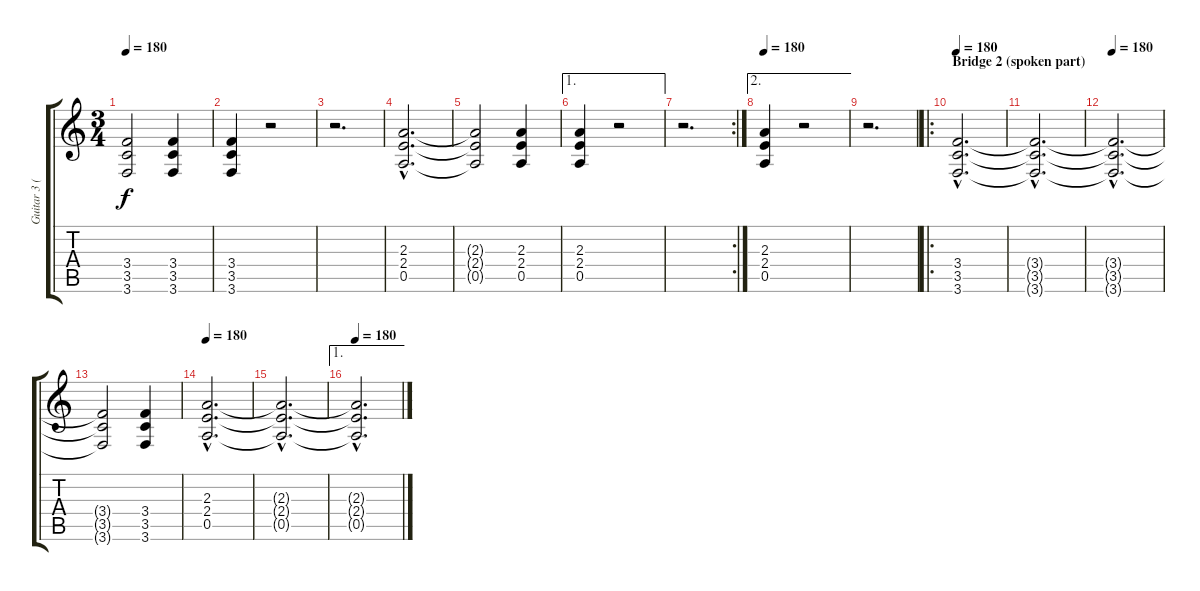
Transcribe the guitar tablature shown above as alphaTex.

\track ("Guitar 3 (Drop D)" "Guitar 3 (") {instrument distortionguitar}
\staff {score tabs}
\tuning (E4 B3 G3 D3 A2 D2) {hide}
\ts (3 4)
\tempo 180
\clef g2
\ks c
(3.4{t} 3.5{t} 3.6{t}).2{dy f} (3.4 3.5 3.6).4 |
(3.4 3.5 3.6).4 r.2 |
r.2{d} |
(2.3{hac} 2.4{hac} 0.5{hac}).2{d} |
(2.3{t} 2.4{t} 0.5{t}).2 (2.3 2.4 0.5).4 |
\ae 1
(2.3 2.4 0.5).4 r.2 |
\rc 2
r.2{d} |
\ae 2
\tempo 180
(2.3 2.4 0.5).4 r.2 |
r.2{d} |
\ro
\section ("" "Bridge 2 (spoken part)")
\tempo 180
(3.4{hac} 3.5{hac} 3.6{hac}).2{d} |
(3.4{hac t} 3.5{hac t} 3.6{hac t}).2{d} |
\tempo 180
(3.4{hac t} 3.5{hac t} 3.6{hac t}).2{d} |
(3.4{t} 3.5{t} 3.6{t}).2 (3.4 3.5 3.6).4 |
\tempo 180
(2.3{hac} 2.4{hac} 0.5{hac}).2{d} |
(2.3{hac t} 2.4{hac t} 0.5{hac t}).2{d} |
\ae 1
\tempo 180
(2.3{hac t} 2.4{hac t} 0.5{hac t}).2{d}
